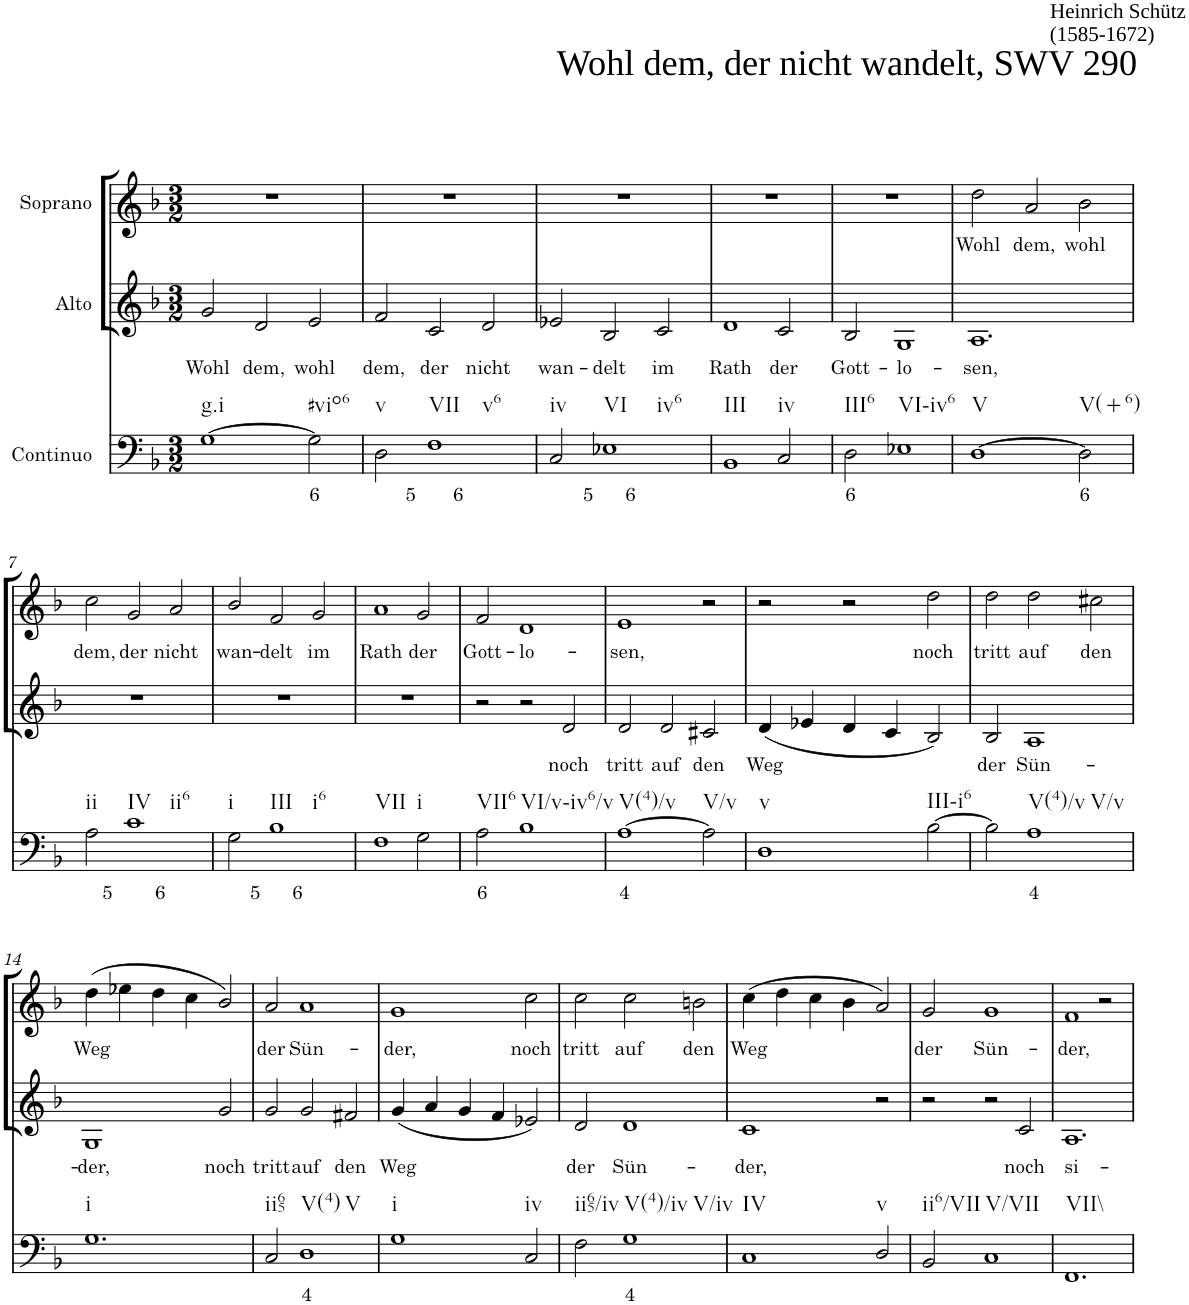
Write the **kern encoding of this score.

**kern	**text	**kern	**text	**kern	**text
*part3	*part3	*part2	*part2	*part1	*part1
*staff3	*staff3	*staff2	*staff2	*staff1	*staff1
*I"Continuo	*	*I"Alto	*	*I"Soprano	*
*clefF4	*	*clefG2	*	*clefG2	*
*k[b-]	*	*k[b-]	*	*k[b-]	*
*M3/2	*	*M3/2	*	*M3/2	*
=1	=1	=1	=1	=1	=1
!	!	!	!	!LO:TX:a:t=Wohl dem, der nicht wandelt, SWV 290	!
!	!	!	!	!LO:TX:a:t=Heinrich Schütz	!
!	!	!	!	!LO:TX:a:t=(1585-1672)	!
!LO:TX:b:t=g.i	!	!	!	!	!
!	!	!	!LO:LY:b	!	!
[1G	.	2g/	Wohl	1.r	.
!	!	!	!LO:LY:b	!	!
.	.	2d/	dem,	.	.
!LO:TX:b:t=#vio6	!	!	!	!	!
!	!LO:LY:b	!	!LO:LY:b	!	!
2G\]	6	2e/	wohl	.	.
=2	=2	=2	=2	=2	=2
!LO:TX:b:t=v	!	!	!	!	!
!	!	!	!LO:LY:b	!	!
2D\	.	2f/	dem,	1.r	.
!LO:TX:b:t=VII	!	!	!	!	!
!LO:TX:b:t=v6	!	!	!	!	!
!	!LO:LY:b	!	!LO:LY:b	!	!
1F	5 6	2c/	der	.	.
!	!	!	!LO:LY:b	!	!
.	.	2d/	nicht	.	.
=3	=3	=3	=3	=3	=3
!LO:TX:b:t=iv	!	!	!	!	!
!	!	!	!LO:LY:b	!	!
2C/	.	2e-X/	wan-	1.r	.
!LO:TX:b:t=VI	!	!	!	!	!
!LO:TX:b:t=iv6	!	!	!	!	!
!	!LO:LY:b	!	!LO:LY:b	!	!
1E-X	5 6	2B-/	delt	.	.
!	!	!	!LO:LY:b	!	!
.	.	2c/	im	.	.
=4	=4	=4	=4	=4	=4
!LO:TX:b:t=III	!	!	!	!	!
!	!	!	!LO:LY:b	!	!
1BB-	.	1d	Rath	1.r	.
!LO:TX:b:t=iv	!	!	!	!	!
!	!	!	!LO:LY:b	!	!
2C/	.	2c/	der	.	.
=5	=5	=5	=5	=5	=5
!LO:TX:b:t=III6	!	!	!	!	!
!	!LO:LY:b	!	!LO:LY:b	!	!
2D\	6	2B-/	Gott-	1.r	.
!LO:TX:b:t=VI-iv6	!	!	!	!	!
!	!	!	!LO:LY:b	!	!
1E-X	.	1G	lo-	.	.
=6	=6	=6	=6	=6	=6
!LO:TX:b:t=V	!	!	!	!	!
!	!	!	!LO:LY:b	!	!LO:LY:b
[1D	.	1.A	sen,	2dd\	Wohl
!	!	!	!	!	!LO:LY:b
.	.	.	.	2a/	dem,
!LO:TX:b:t=V(+6)	!	!	!	!	!
!	!LO:LY:b	!	!	!	!LO:LY:b
2D\]	6	.	.	2b-\	wohl
!!LO:LB:g=z
=7	=7	=7	=7	=7	=7
!LO:TX:b:t=ii	!	!	!	!	!
!	!	!	!	!	!LO:LY:b
2A\	.	1.r	.	2cc\	dem,
!LO:TX:b:t=IV	!	!	!	!	!
!LO:TX:b:t=ii6	!	!	!	!	!
!	!LO:LY:b	!	!	!	!LO:LY:b
1c	5 6	.	.	2g/	der
!	!	!	!	!	!LO:LY:b
.	.	.	.	2a/	nicht
=8	=8	=8	=8	=8	=8
!LO:TX:b:t=i	!	!	!	!	!
!	!	!	!	!	!LO:LY:b
2G\	.	1.r	.	2b-/	wan-
!LO:TX:b:t=III	!	!	!	!	!
!LO:TX:b:t=i6	!	!	!	!	!
!	!LO:LY:b	!	!	!	!LO:LY:b
1B-	5 6	.	.	2f/	delt
!	!	!	!	!	!LO:LY:b
.	.	.	.	2g/	im
=9	=9	=9	=9	=9	=9
!LO:TX:b:t=VII	!	!	!	!	!
!	!	!	!	!	!LO:LY:b
1F	.	1.r	.	1a	Rath
!LO:TX:b:t=i	!	!	!	!	!
!	!	!	!	!	!LO:LY:b
2G\	.	.	.	2g/	der
=10	=10	=10	=10	=10	=10
!LO:TX:b:t=VII6	!	!	!	!	!
!	!LO:LY:b	!	!	!	!LO:LY:b
2A\	6	2r	.	2f/	Gott-
!LO:TX:b:t=VI/v-iv6/v	!	!	!	!	!
!	!	!	!	!	!LO:LY:b
1B-	.	2r	.	1d	lo-
!	!	!	!LO:LY:b	!	!
.	.	2d/	noch	.	.
=11	=11	=11	=11	=11	=11
!LO:TX:b:t=V(4)/v	!	!	!	!	!
!	!LO:LY:b	!	!LO:LY:b	!	!LO:LY:b
[1A	4	2d/	tritt	1e	sen,
!	!	!	!LO:LY:b	!	!
.	.	2d/	auf	.	.
!LO:TX:b:t=V/v	!	!	!	!	!
!	!	!	!LO:LY:b	!	!
2A\]	.	2c#X/	den	2r	.
=12	=12	=12	=12	=12	=12
!LO:TX:b:t=v	!	!	!	!	!
!	!	!	!LO:LY:b	!	!
1D	.	(4d/	Weg	2r	.
.	.	4e-X/	.	.	.
.	.	4d/	.	2r	.
.	.	4c/	.	.	.
!LO:TX:b:t=III-i6	!	!	!	!	!
!	!	!	!	!	!LO:LY:b
[2B-\	.	2B-/)	.	2dd\	noch
=13	=13	=13	=13	=13	=13
!	!	!	!LO:LY:b	!	!LO:LY:b
2B-\]	.	2B-/	der	2dd\	tritt
!LO:TX:b:t=V(4)/v	!	!	!	!	!
!LO:TX:b:t=V/v	!	!	!	!	!
!	!LO:LY:b	!	!LO:LY:b	!	!LO:LY:b
1A	4	1A	Sün-	2dd\	auf
!	!	!	!	!	!LO:LY:b
.	.	.	.	2cc#X\	den
!!LO:LB:g=z
=14	=14	=14	=14	=14	=14
!LO:TX:b:t=i	!	!	!	!	!
!	!	!	!LO:LY:b	!	!LO:LY:b
1.G	.	1G	der,	(4dd\	Weg
.	.	.	.	4ee-X\	.
.	.	.	.	4dd\	.
.	.	.	.	4cc\	.
!	!	!	!LO:LY:b	!	!
.	.	2g/	noch	2b-/)	.
=15	=15	=15	=15	=15	=15
!LO:TX:b:t=ii65	!	!	!	!	!
!	!	!	!LO:LY:b	!	!LO:LY:b
2C/	.	2g/	tritt	2a/	der
!LO:TX:b:t=V(4)	!	!	!	!	!
!LO:TX:b:t=V	!	!	!	!	!
!	!LO:LY:b	!	!LO:LY:b	!	!LO:LY:b
1D	4	2g/	auf	1a	Sün-
!	!	!	!LO:LY:b	!	!
.	.	2f#X/	den	.	.
=16	=16	=16	=16	=16	=16
!LO:TX:b:t=i	!	!	!	!	!
!	!	!	!LO:LY:b	!	!LO:LY:b
1G	.	(4g/	Weg	1g	der,
.	.	4a/	.	.	.
.	.	4g/	.	.	.
.	.	4f/	.	.	.
!LO:TX:b:t=iv	!	!	!	!	!
!	!	!	!	!	!LO:LY:b
2C/	.	2e-X/)	.	2cc\	noch
=17	=17	=17	=17	=17	=17
!LO:TX:b:t=ii65/iv	!	!	!	!	!
!	!	!	!LO:LY:b	!	!LO:LY:b
2F\	.	2d/	der	2cc\	tritt
!LO:TX:b:t=V(4)/iv	!	!	!	!	!
!LO:TX:b:t=V/iv	!	!	!	!	!
!	!LO:LY:b	!	!LO:LY:b	!	!LO:LY:b
1G	4	1d	Sün-	2cc\	auf
!	!	!	!	!	!LO:LY:b
.	.	.	.	2bn\	den
=18	=18	=18	=18	=18	=18
!LO:TX:b:t=IV	!	!	!	!	!
!	!	!	!LO:LY:b	!	!LO:LY:b
1C	.	1c	der,	(4cc\	Weg
.	.	.	.	4dd\	.
.	.	.	.	4cc\	.
.	.	.	.	4b-\	.
!LO:TX:b:t=v	!	!	!	!	!
2D/	.	2r	.	2a/)	.
=19	=19	=19	=19	=19	=19
!LO:TX:b:t=ii6/VII	!	!	!	!	!
!	!	!	!	!	!LO:LY:b
2BB-/	.	2r	.	2g/	der
!LO:TX:b:t=V/VII	!	!	!	!	!
!	!	!	!	!	!LO:LY:b
1C	.	2r	.	1g	Sün-
!	!	!	!LO:LY:b	!	!
.	.	2c/	noch	.	.
=20	=20	=20	=20	=20	=20
!LO:TX:b:t=VII\\	!	!	!	!	!
!	!	!	!LO:LY:b	!	!LO:LY:b
1.FF	.	1.A	si-	1f	der,
.	.	.	.	2r	.
=	=	=	=	=	=
*-	*-	*-	*-	*-	*-
